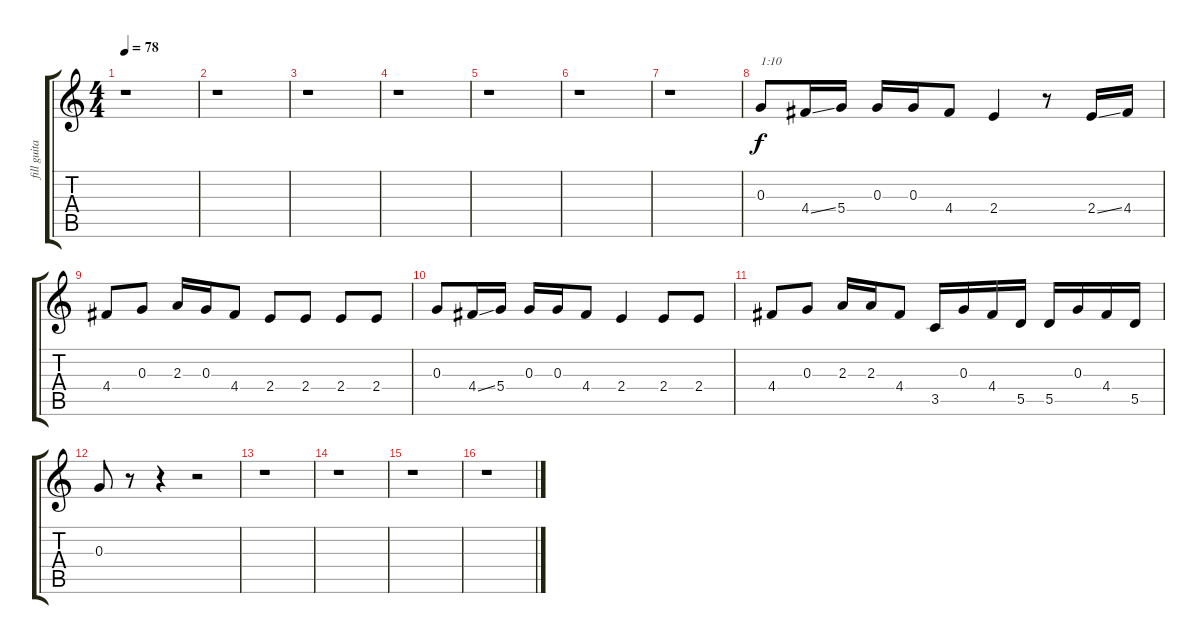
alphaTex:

\track ("fill guitar" "fill guita") {instrument electricguitarclean}
\staff {score tabs}
\tuning (E4 B3 G3 D3 A2 E2) {hide}
\ts (4 4)
\tempo 78
\clef g2
\ks c
r.1{txt " " dy p} |
r.1{txt " "} |
r.1{txt " "} |
r.1{txt " "} |
r.1{txt " "} |
r.1{txt " "} |
r.1{txt " "} |
0.3.8{txt "1:10" dy f} 4.4{ss}.16 5.4.16 0.3.16 0.3.16 4.4.8 2.4.4 r.8 2.4{ss}.16 4.4.16 |
4.4.8{txt " "} 0.3.8 2.3.16 0.3.16 4.4.8 2.4.8 2.4.8 2.4.8 2.4.8 |
0.3.8{txt " "} 4.4{ss}.16 5.4.16 0.3.16 0.3.16 4.4.8 2.4.4 2.4.8 2.4.8 |
4.4.8{txt " "} 0.3.8 2.3.16 2.3.16 4.4.8 3.5.16 0.3.16 4.4.16 5.5.16 5.5.16 0.3.16 4.4.16 5.5.16 |
0.3.8{txt " "} r.8 r.4 r.2 |
r.1{txt " "} |
r.1{txt " "} |
r.1{txt " "} |
r.1{txt " "}
